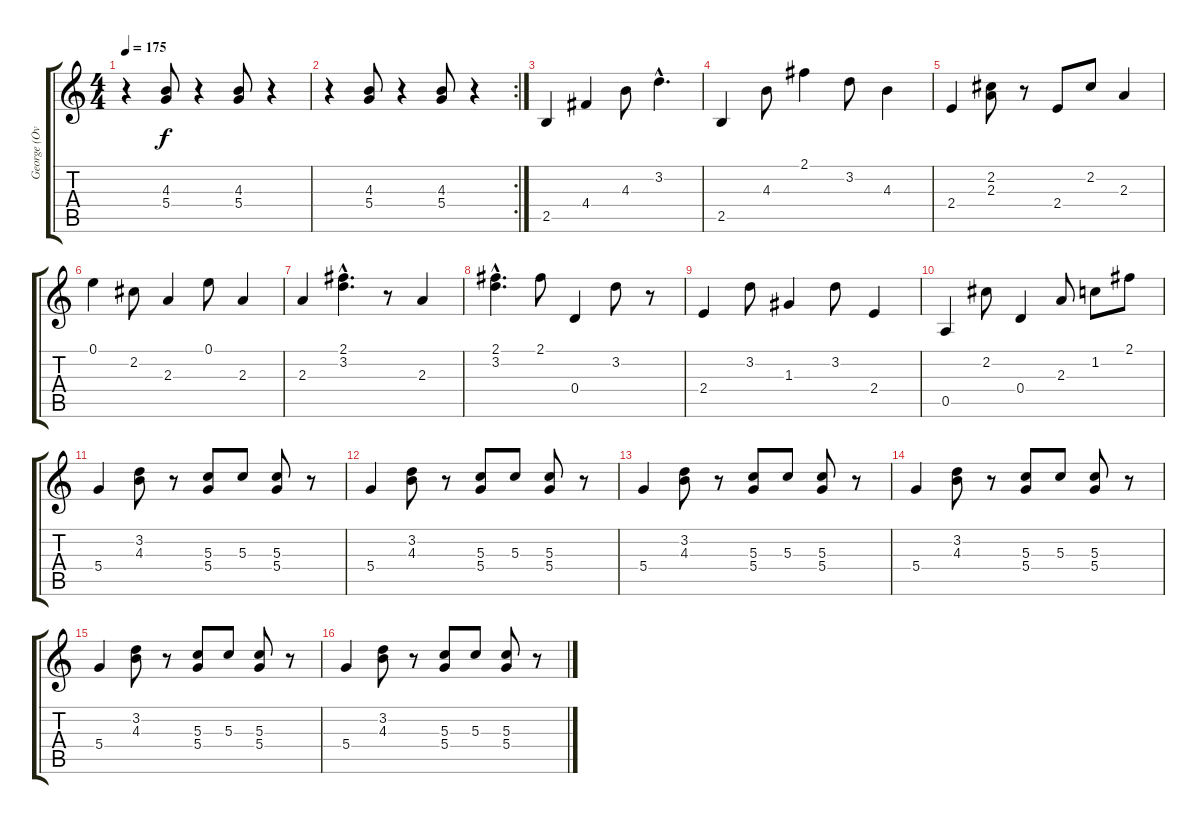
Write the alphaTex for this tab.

\track ("George (Overdriven guitar)" "George (Ov") {instrument overdrivenguitar}
\staff {score tabs}
\tuning (E4 B3 G3 D3 A2 E2) {hide}
\ts (4 4)
\tempo 175
\clef g2
\ks c
r.4{dy f} (4.3 5.4).8 r.4 (4.3 5.4).8 r.4 |
\rc 2
r.4 (4.3 5.4).8 r.4 (4.3 5.4).8 r.4 |
2.5.4 4.4.4 4.3.8 3.2{hac}.4{d} |
2.5.4 4.3.8 2.1.4 3.2.8 4.3.4 |
2.4.4 (2.2 2.3).8 r.8 2.4.8 2.2.8 2.3.4 |
0.1.4 2.2.8 2.3.4 0.1.8 2.3.4 |
2.3.4 (2.1{hac} 3.2{hac}).4{d} r.8 2.3.4 |
(2.1{hac} 3.2{hac}).4{d} 2.1.8 0.4.4 3.2.8 r.8 |
2.4.4 3.2.8 1.3.4 3.2.8 2.4.4 |
0.5.4 2.2.8 0.4.4 2.3.8 1.2.8 2.1.8 |
5.4.4 (3.2 4.3).8 r.8 (5.3 5.4).8 5.3.8 (5.3 5.4).8 r.8 |
5.4.4 (3.2 4.3).8 r.8 (5.3 5.4).8 5.3.8 (5.3 5.4).8 r.8 |
5.4.4 (3.2 4.3).8 r.8 (5.3 5.4).8 5.3.8 (5.3 5.4).8 r.8 |
5.4.4 (3.2 4.3).8 r.8 (5.3 5.4).8 5.3.8 (5.3 5.4).8 r.8 |
5.4.4 (3.2 4.3).8 r.8 (5.3 5.4).8 5.3.8 (5.3 5.4).8 r.8 |
5.4.4 (3.2 4.3).8 r.8 (5.3 5.4).8 5.3.8 (5.3 5.4).8 r.8
